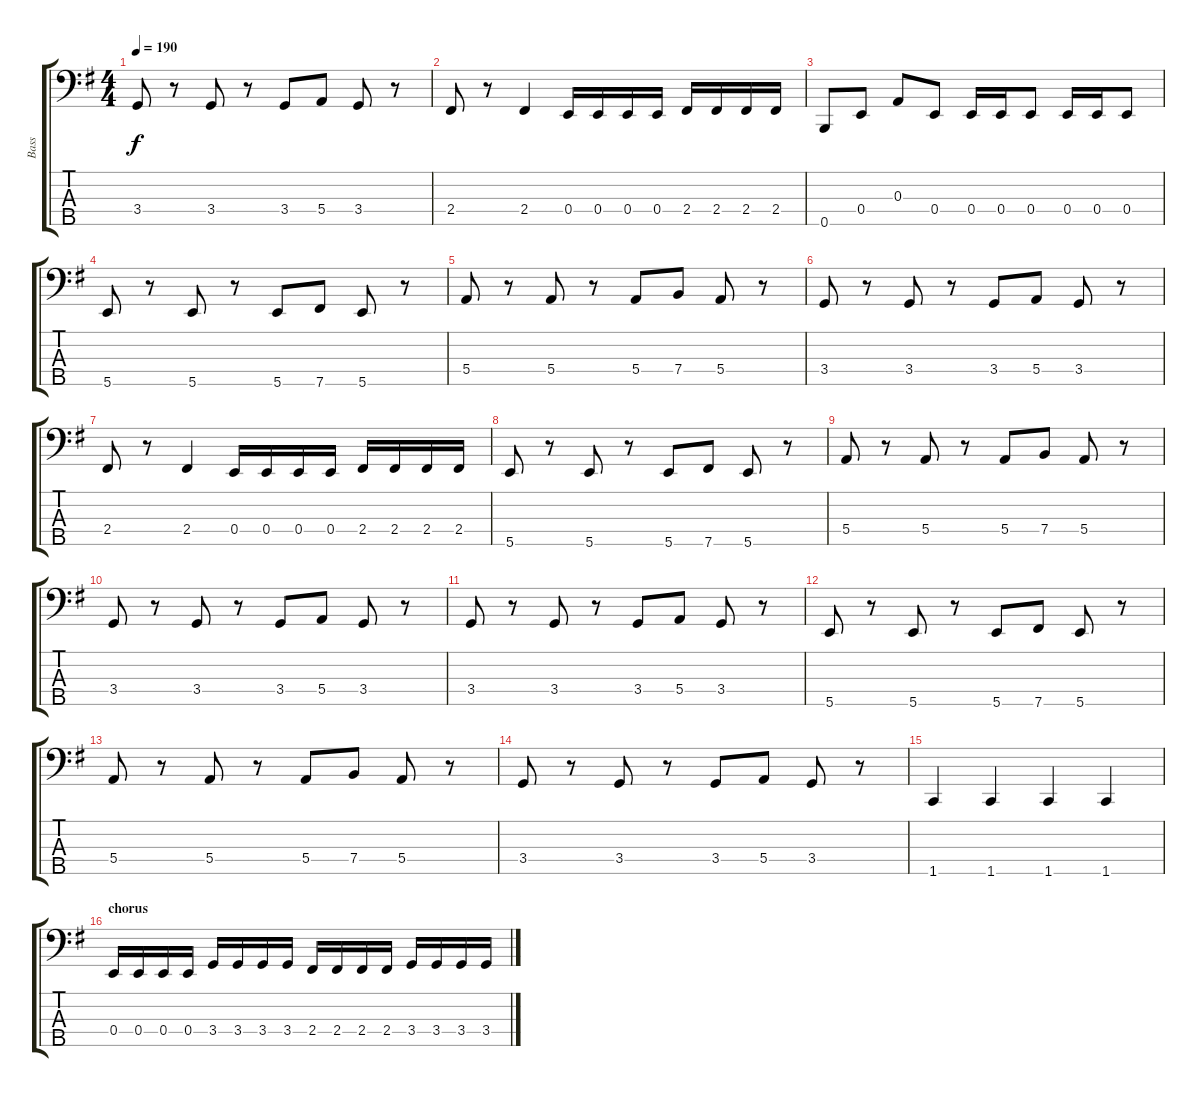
\track ("Bass" "Bass") {instrument electricbasspick}
\staff {score tabs}
\tuning (G2 D2 A1 E1 B0) {hide}
\ts (4 4)
\tempo 190
\clef f4
\ks eminor
3.4.8{dy f} r.8 3.4.8 r.8 3.4.8 5.4.8 3.4.8 r.8 |
2.4.8 r.8 2.4.4 0.4.16 0.4.16 0.4.16 0.4.16 2.4.16 2.4.16 2.4.16 2.4.16 |
0.5.8 0.4.8 0.3.8 0.4.8 0.4.16 0.4.16 0.4.8 0.4.16 0.4.16 0.4.8 |
5.5.8 r.8 5.5.8 r.8 5.5.8 7.5.8 5.5.8 r.8 |
5.4.8 r.8 5.4.8 r.8 5.4.8 7.4.8 5.4.8 r.8 |
3.4.8 r.8 3.4.8 r.8 3.4.8 5.4.8 3.4.8 r.8 |
2.4.8 r.8 2.4.4 0.4.16 0.4.16 0.4.16 0.4.16 2.4.16 2.4.16 2.4.16 2.4.16 |
5.5.8 r.8 5.5.8 r.8 5.5.8 7.5.8 5.5.8 r.8 |
5.4.8 r.8 5.4.8 r.8 5.4.8 7.4.8 5.4.8 r.8 |
3.4.8 r.8 3.4.8 r.8 3.4.8 5.4.8 3.4.8 r.8 |
3.4.8 r.8 3.4.8 r.8 3.4.8 5.4.8 3.4.8 r.8 |
5.5.8 r.8 5.5.8 r.8 5.5.8 7.5.8 5.5.8 r.8 |
5.4.8 r.8 5.4.8 r.8 5.4.8 7.4.8 5.4.8 r.8 |
3.4.8 r.8 3.4.8 r.8 3.4.8 5.4.8 3.4.8 r.8 |
1.5.4 1.5.4 1.5.4 1.5.4 |
\section ("" "chorus")
0.4.16 0.4.16 0.4.16 0.4.16 3.4.16 3.4.16 3.4.16 3.4.16 2.4.16 2.4.16 2.4.16 2.4.16 3.4.16 3.4.16 3.4.16 3.4.16
